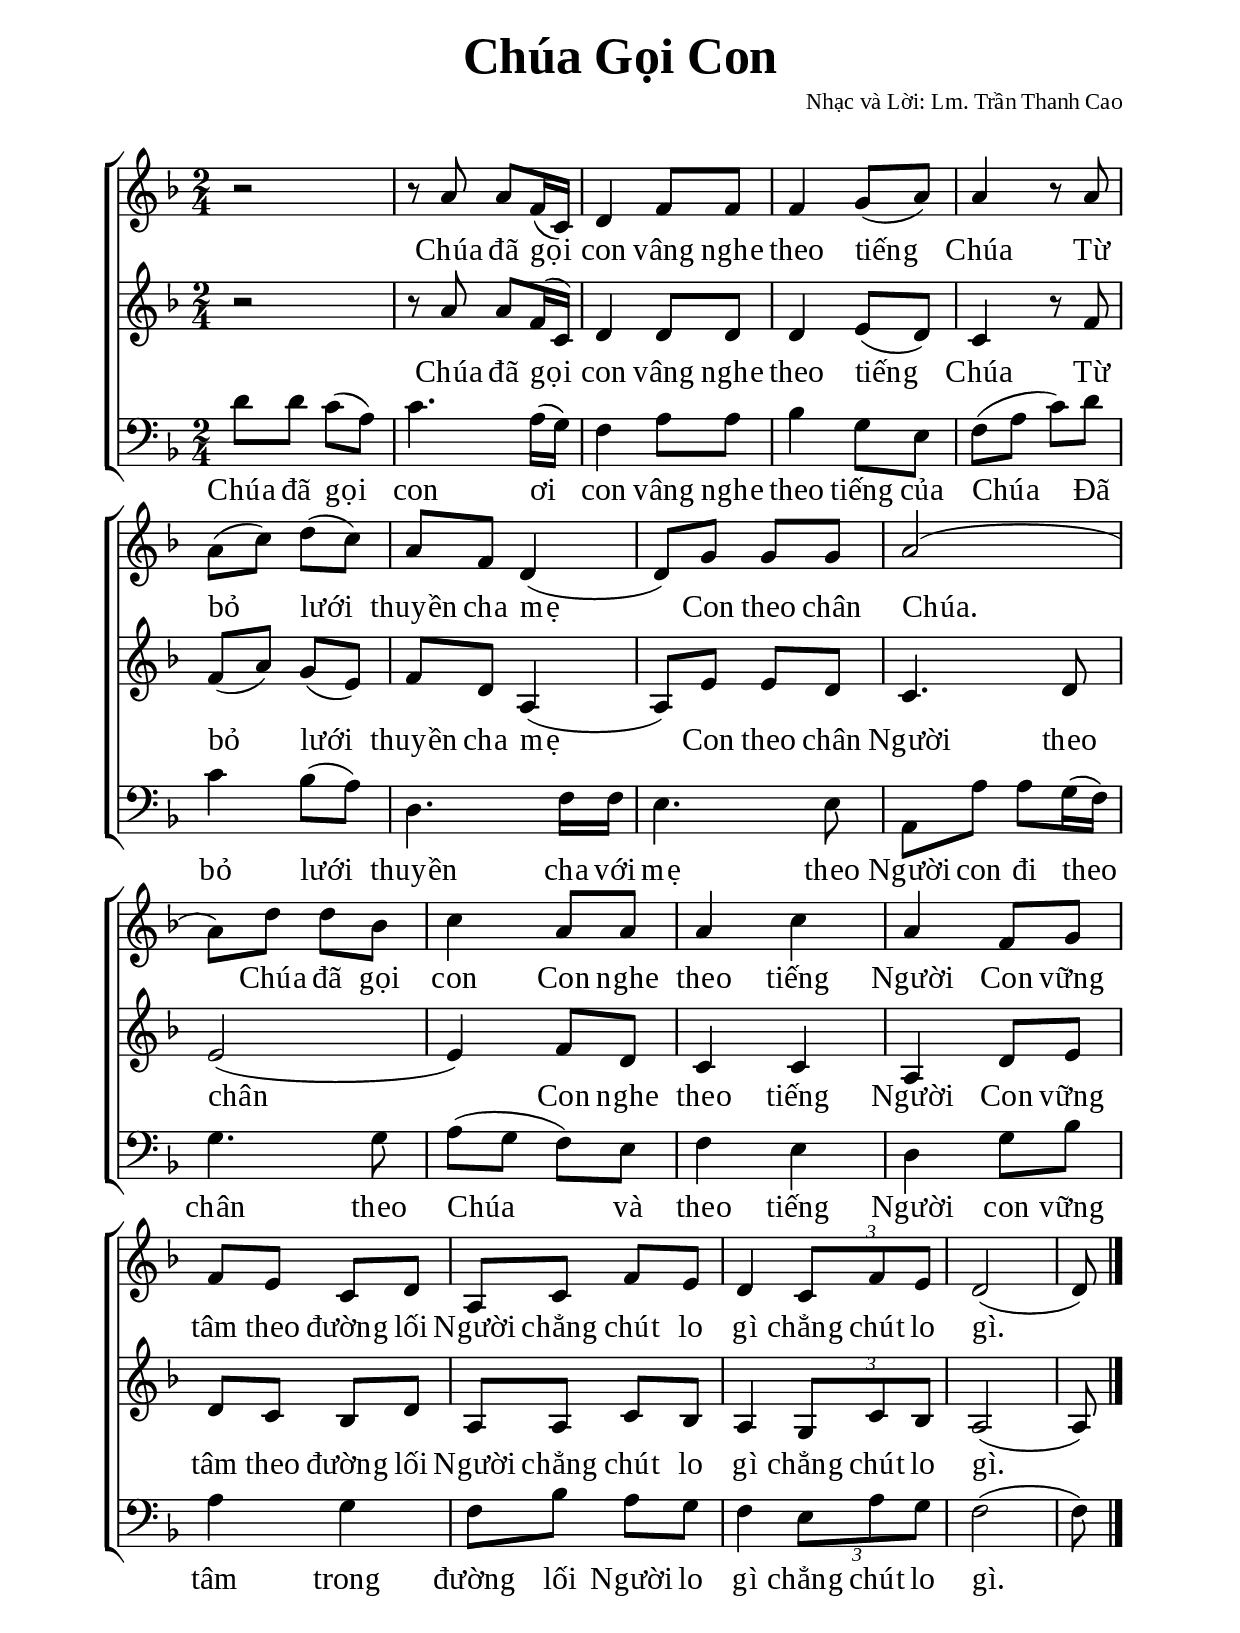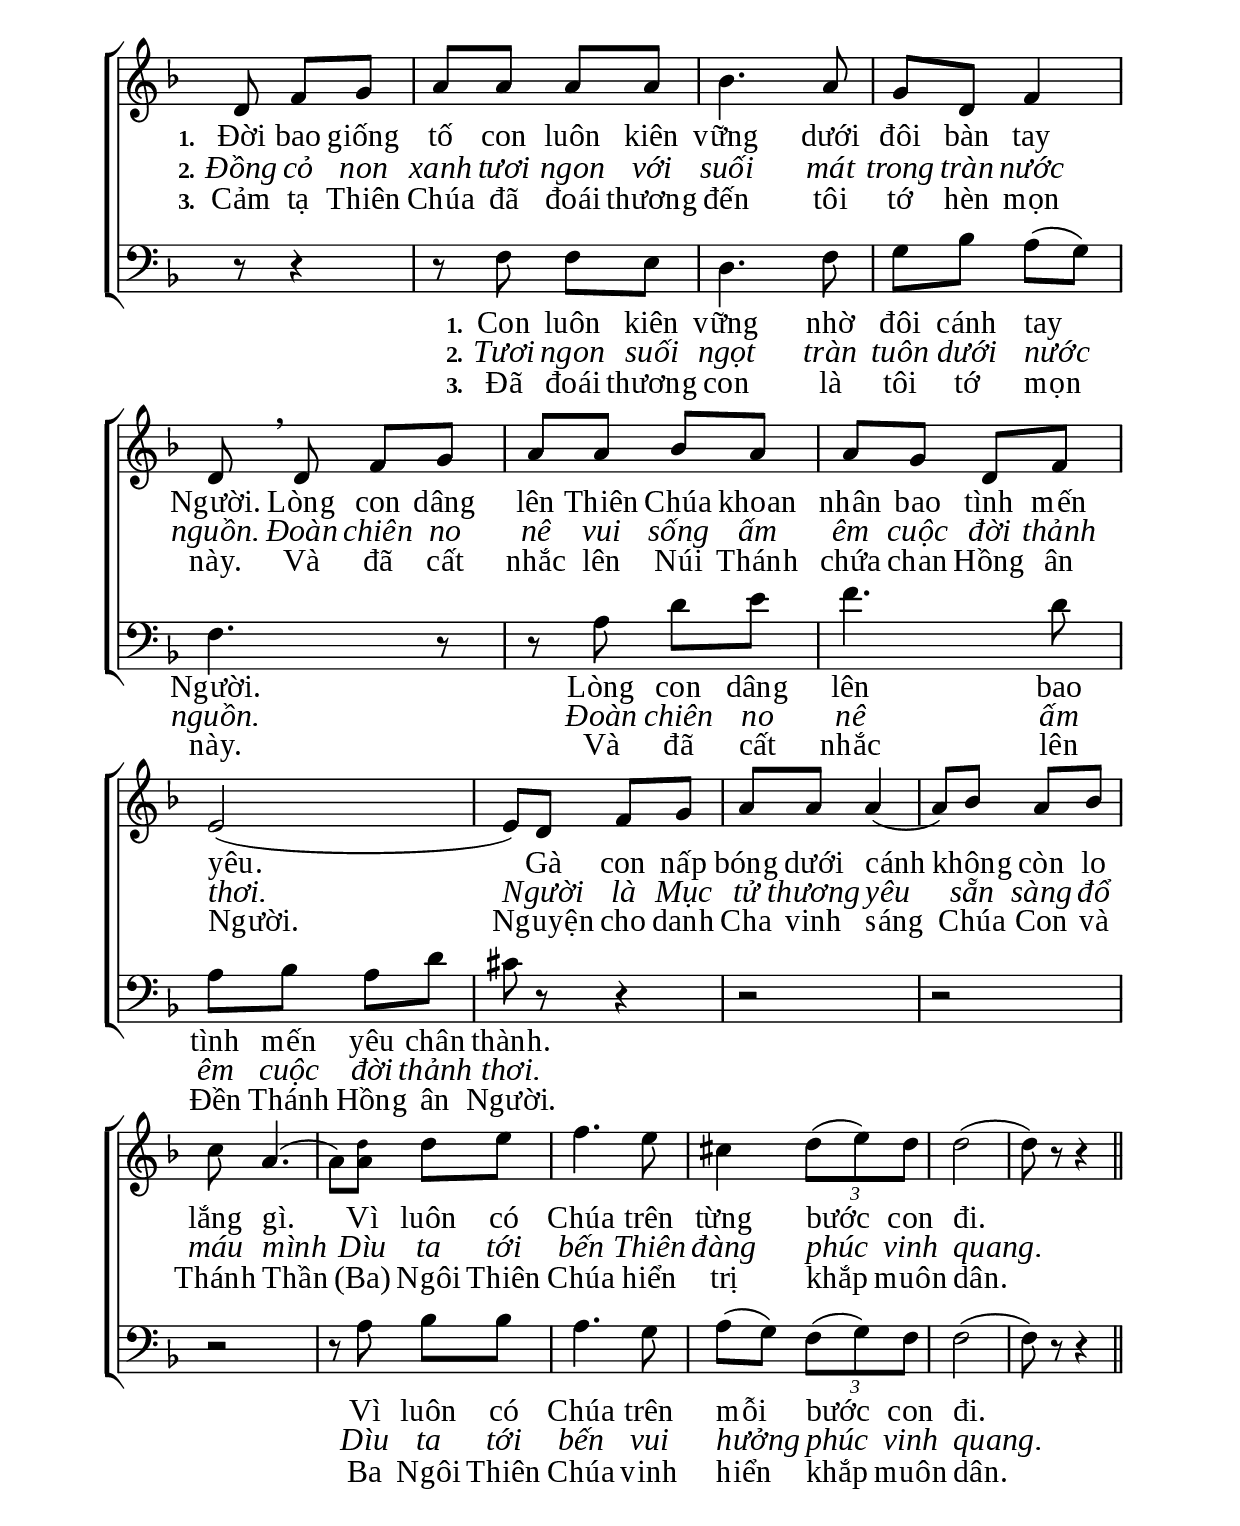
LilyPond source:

% Cài đặt chung
\version "2.20.0"
\include "english.ly"

\header {
  title = \markup { \fontsize #3 "Chúa Gọi Con" }
  composer = "Nhạc và Lời: Lm. Trần Thanh Cao"
  arranger = " "
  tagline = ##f
}

\paper {
  #(set-paper-size "a4")
  top-margin = 15\mm
  bottom-margin = 15\mm
  left-margin = 20\mm
  right-margin = 20\mm
  indent = #0
  #(define fonts
    (make-pango-font-tree
      "Liberation Serif"
      "Liberation Serif"
      "Liberation Serif"
      (/ 20 20)))
  page-count = #2
  print-page-number = #f
}

% Nhạc điệp khúc
nhacDiepKhucSop = \relative c'' {
  r2 |
  r8 a a f16 _(c) |
  d4 f8 f |
  f4 g8 (a) |
  a4 r8 a |
  a (c) d (c) |
  a f d4 ( |
  d8) g g g |
  a2 ( |
  a8) d d bf |
  c4 a8 a |
  a4 c |
  a f8 g |
  f e c d |
  a c f e |
  d4 \tuplet 3/2 { c8 f e } |
  d2 ( |
  d8) \bar "|."
}

nhacDiepKhucAlto = \relative c'' {
  r2 |
  r8 a a f16 ^(c) |
  d4 d8 d |
  d4 e8 (d) 
  c4 r8 f |
  f (a) g (e) |
  f d a4 ( |
  a8) e' e d |
  c4. d8 |
  e2 ( |
  e4) f8 d |
  c4 c |
  a d8 e |
  d c bf d |
  a a c bf |
  a4 \tuplet 3/2 { g8 c bf } |
  a2 ( |
  a8)
}

nhacDiepKhucBas = \relative c' {
  d8 d c (a) |
  c4. a16 (g) |
  f4 a8 a |
  bf4 g8 e |
  f (a c) d |
  c4 bf8 (a) |
  d,4. f16 f |
  e4. e8 |
  a, a' a g16 (f) |
  g4. g8 |
  a (g f) e |
  f4 e |
  d g8 bf |
  a4 g |
  f8 bf a g |
  f4 \tuplet 3/2 { e8 a g } |
  f2 ( |
  f8)
}

% Nhạc phiên khúc
nhacPhienKhucSop = \relative c' {
  \partial 4. d8 f g |
  a a a a |
  bf4. a8 |
  g d f4 |
  d8 \breathe d f g |
  a a bf a |
  a g d f |
  e2 ( |
  e8) d f g |
  a a a4 ( |
  a8) bf a bf |
  c a4. ( |
  a8) <a \tweak font-size #-2 d>8 d e |
  f4. e8 |
  cs4 \tuplet 3/2 { d8 (e) d } |
  d2 ( |
  d8) r r4 \bar "||"
}

nhacPhienKhucBas = \relative c {
  \partial 4. r8 r4 |
  r8 f8 f e |
  d4. f8 |
  g bf a (g) |
  f4. r8 |
  r a d e |
  f4. d8 |
  a bf a d |
  cs r r4 |
  r2 |
  r2 |
  r2 |
  r8 a bf bf |
  a4. g8 |
  a (g) \tuplet 3/2 { f (g) f } |
  f2 ( |
  f8) r r4
}

% Lời điệp khúc
loiDiepKhucSop = \lyricmode {
  Chúa đã gọi con vâng nghe theo tiếng Chúa
  Từ bỏ lưới thuyền cha mẹ
  Con theo chân Chúa.
  Chúa đã gọi con
  Con nghe theo tiếng Người
  Con vững tâm theo đường lối Người
  chẳng chút lo gì
  chẳng chút lo gì.
}

loiDiepKhucAlto = \lyricmode {
  Chúa đã gọi con vâng nghe theo tiếng Chúa
  Từ bỏ lưới thuyền cha mẹ
  Con theo chân Người theo chân
  Con nghe theo tiếng Người
  Con vững tâm theo đường lối Người
  chẳng chút lo gì
  chẳng chút lo gì.
}

loiDiepKhucBas = \lyricmode {
  Chúa đã gọi con ơi con
  vâng nghe theo tiếng của Chúa
  Đã bỏ lưới thuyền cha với mẹ
  theo Người con đi theo chân theo Chúa
  và theo tiếng Người
  con vững tâm trong đường lối Người lo gì
  chẳng chút lo gì.
}

% Lời phiên khúc
loiPhienKhucMotSop = \lyricmode {
  \set stanza = #"1."
  Đời bao giống tố con luôn kiên vững dưới đôi bàn tay Người.
  Lòng con dâng lên Thiên Chúa khoan nhân
  bao tình mến yêu.
  Gà con nấp bóng dưới cánh
  không còn lo lắng gì.
  Vì luôn có Chúa trên từng bước con đi.
}

loiPhienKhucMotBas = \lyricmode {
  \set stanza = #"1."
  Con luôn kiên vững nhờ đôi cánh tay Người.
  Lòng con dâng lên bao tình mến yêu chân thành.
  Vì luôn có Chúa trên mỗi bước con đi.
}

loiPhienKhucHaiSop = \lyricmode {
  \override Lyrics.LyricText.font-shape = #'italic
  \set stanza = #"2."
  Đồng cỏ non xanh tươi ngon với suối mát trong tràn nước nguồn.
  Đoàn chiên no nê vui sống ấm êm cuộc đời thảnh thơi.
  Người là Mục tử thương yêu sẵn sàng đổ máu mình
  Dìu ta tới bến Thiên đàng phúc vinh quang.
}

loiPhienKhucHaiBas = \lyricmode {
  \override Lyrics.LyricText.font-shape = #'italic
  \set stanza = #"2."
  Tươi ngon suối ngọt tràn tuôn dưới nước nguồn.
  Đoàn chiên no nê ấm êm cuộc đời thảnh thơi.
  Dìu ta tới bến vui hưởng phúc vinh quang.
}

loiPhienKhucBaSop = \lyricmode {
  \set stanza = #"3."
  Cảm tạ Thiên Chúa đã đoái thương đến tôi tớ hèn mọn này.
  Và đã cất nhắc lên Núi Thánh chứa chan Hồng ân Người.
  Nguyện cho danh Cha vinh sáng Chúa Con và Thánh Thần
  (Ba) Ngôi Thiên Chúa hiển trị khắp muôn dân.
}

loiPhienKhucBaBas = \lyricmode {
  \set stanza = #"3."
  Đã đoái thương con là tôi tớ mọn này.
  Và đã cất nhắc lên Đền Thánh Hồng ân Người.
  Ba Ngôi Thiên Chúa vinh hiển khắp muôn dân.
}

% Dàn trang
\score {
  \new ChoirStaff <<
    \new Staff \with {
        \magnifyStaff #(magstep +1)
      }
      <<
        \clef "treble"
        \new Voice = beSop {
          \key f \major \time 2/4 \nhacDiepKhucSop
        }
        \new Lyrics \lyricsto beSop \loiDiepKhucSop
    >>
    \new Staff \with {
        \magnifyStaff #(magstep +1)
      }
      <<
        \new Voice = beAlto {
          \key f \major \time 2/4 \nhacDiepKhucAlto
        }
        \new Lyrics \lyricsto beAlto \loiDiepKhucAlto
    >>
    \new Staff \with {
        \magnifyStaff #(magstep +1)
      }
      <<
        \clef "bass"
        \new Voice = beBas {
          \key f \major \time 2/4 \nhacDiepKhucBas
        }
        \new Lyrics \lyricsto beBas \loiDiepKhucBas
    >>
  >>
  \layout {
    \override Lyrics.LyricText.font-size = #+3
    \override Lyrics.LyricSpace.minimum-distance = #0.5
    \override Score.BarNumber.break-visibility = ##(#f #f #f)
    \override Score.NonMusicalPaperColumn.page-break-permission = ##f
  }
}

\score {
  \new ChoirStaff <<
    \new Staff \with {
        \consists "Merge_rests_engraver"
        \magnifyStaff #(magstep +1)
      }
      <<
        \clef "treble"
        \new Voice = beSop {
          \key f \major \time 2/4 \nhacPhienKhucSop
        }
        \new Lyrics \lyricsto beSop \loiPhienKhucMotSop
        \new Lyrics \lyricsto beSop \loiPhienKhucHaiSop
        \new Lyrics \lyricsto beSop \loiPhienKhucBaSop
    >>
    \new Staff \with {
        \consists "Merge_rests_engraver"
        \magnifyStaff #(magstep +1)
      }
      <<
        \clef "bass"
        \new Voice = beBas {
          \key f \major \time 2/4 \nhacPhienKhucBas
        }
        \new Lyrics \lyricsto beBas \loiPhienKhucMotBas
        \new Lyrics \lyricsto beBas \loiPhienKhucHaiBas
        \new Lyrics \lyricsto beBas \loiPhienKhucBaBas
    >>
  >>
  \layout {
    \override Staff.TimeSignature.transparent = ##t
    \override Lyrics.LyricText.font-size = #+3
    \override Lyrics.LyricSpace.minimum-distance = #0.5
    \override Score.BarNumber.break-visibility = ##(#f #f #f)
    \override Score.NonMusicalPaperColumn.page-break-permission = ##f
  }
}
